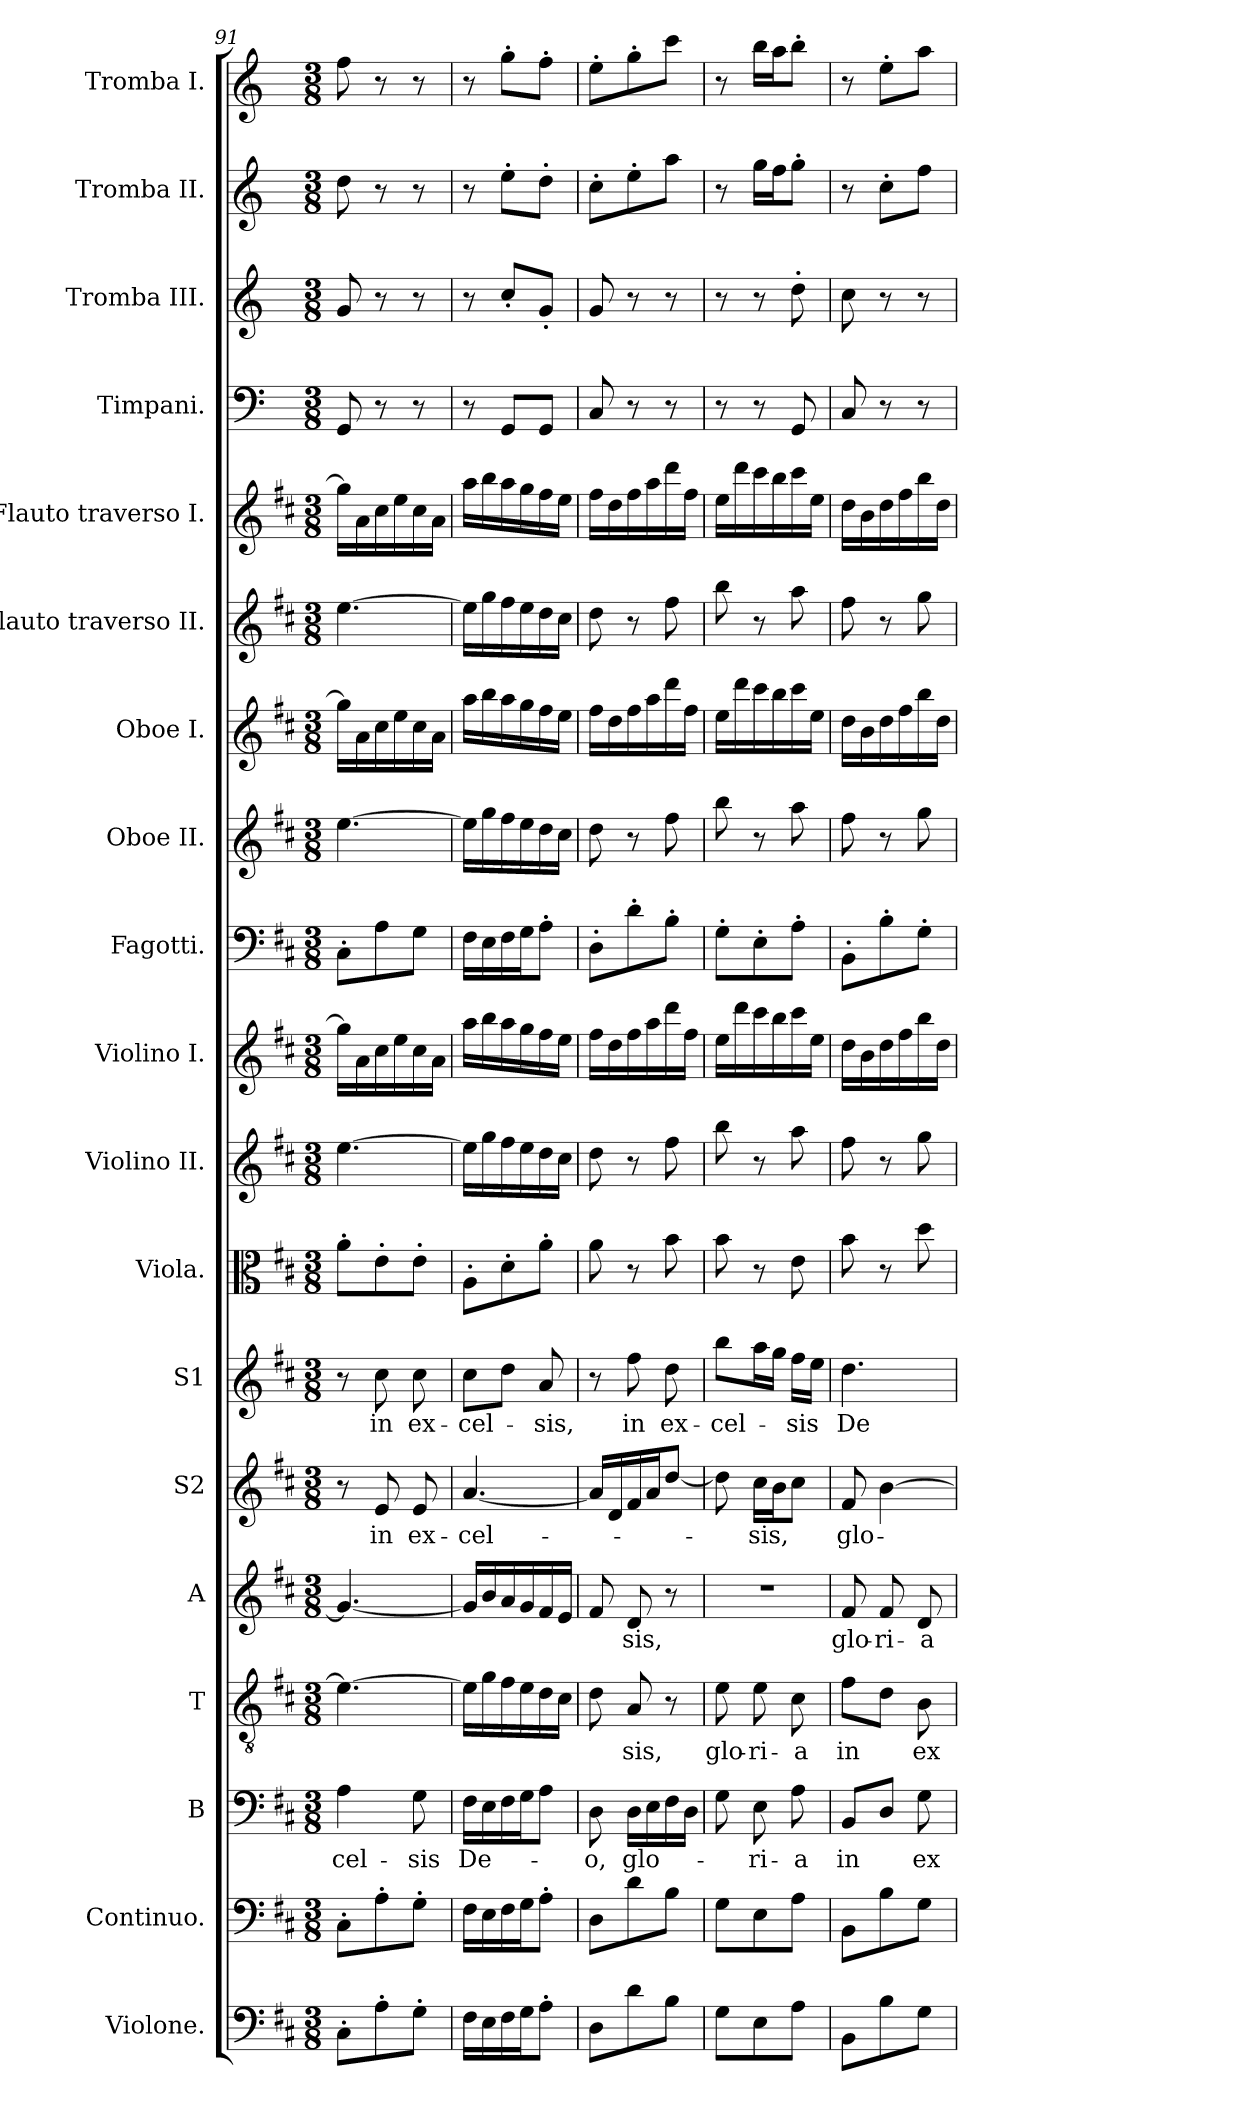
**kern	**kern	**kern	**text	**kern	**text	**kern	**text	**kern	**text	**kern	**text	**kern	**kern	**kern	**kern	**kern	**kern	**kern	**kern	**kern	**kern	**kern	**kern
*part19	*part18	*part17	*part17	*part16	*part16	*part15	*part15	*part14	*part14	*part13	*part13	*part12	*part11	*part10	*part9	*part8	*part7	*part6	*part5	*part4	*part3	*part2	*part1
*staff19	*staff18	*staff17	*staff17	*staff16	*staff16	*staff15	*staff15	*staff14	*staff14	*staff13	*staff13	*staff12	*staff11	*staff10	*staff9	*staff8	*staff7	*staff6	*staff5	*staff4	*staff3	*staff2	*staff1
*I"Violone.	*I"Continuo.	*I"B	*	*I"T	*	*I"A	*	*I"S2	*	*I"S1	*	*I"Viola.	*I"Violino II.	*I"Violino I.	*I"Fagotti.	*I"Oboe II.	*I"Oboe I.	*I"Flauto traverso II.	*I"Flauto traverso I.	*I"Timpani.	*I"Tromba III.	*I"Tromba II.	*I"Tromba I.
*	*	*I'B	*	*I'T	*	*I'A	*	*I'S2	*	*I'S1	*	*	*	*	*	*I'Ob	*I'Ob	*I'Fl	*I'Fl	*I'Timp	*	*	*
*clefF4	*clefF4	*clefF4	*	*clefGv2	*	*clefG2	*	*clefG2	*	*clefG2	*	*clefC3	*clefG2	*clefG2	*clefF4	*clefG2	*clefG2	*clefG2	*clefG2	*clefF4	*clefG2	*clefG2	*clefG2
*ITrd7c12	*	*	*	*	*	*	*	*	*	*	*	*	*	*	*	*	*	*	*	*ITrd-1c-2	*ITrd-1c-2	*ITrd-1c-2	*ITrd-1c-2
*k[f#c#]	*k[f#c#]	*k[f#c#]	*	*k[f#c#]	*	*k[f#c#]	*	*k[f#c#]	*	*k[f#c#]	*	*k[f#c#]	*k[f#c#]	*k[f#c#]	*k[f#c#]	*k[f#c#]	*k[f#c#]	*k[f#c#]	*k[f#c#]	*k[f#c#]	*k[f#c#]	*k[f#c#]	*k[f#c#]
*M3/8	*M3/8	*M3/8	*	*M3/8	*	*M3/8	*	*M3/8	*	*M3/8	*	*M3/8	*M3/8	*M3/8	*M3/8	*M3/8	*M3/8	*M3/8	*M3/8	*M3/8	*M3/8	*M3/8	*M3/8
=91	=91	=91	=91	=91	=91	=91	=91	=91	=91	=91	=91	=91	=91	=91	=91	=91	=91	=91	=91	=91	=91	=91	=91
!	!	!	!LO:LY:b	!	!	!	!	!	!	!	!	!	!	!	!	!	!	!	!	!	!	!	!
8CC#'\L	8C#'\L	4A\	-cel-	4.e\_	.	4.g/_	.	8r	.	8r	.	8a'\L	[4.ee\	16gg\LL]	8C#'\L	[4.ee\	16gg\LL]	[4.ee\	16gg\LL]	8AA/	8a/	8ee\	8gg\
.	.	.	.	.	.	.	.	.	.	.	.	.	.	16a\	.	.	16a\	.	16a\	.	.	.	.
!	!	!	!	!	!	!	!	!	!LO:LY:b	!	!LO:LY:b	!	!	!	!	!	!	!	!	!	!	!	!
8AA'\	8A'\	.	.	.	.	.	.	8e/	in	8cc#\	in	8e'\	.	16cc#\	8A\	.	16cc#\	.	16cc#\	8r	8r	8r	8r
.	.	.	.	.	.	.	.	.	.	.	.	.	.	16ee\	.	.	16ee\	.	16ee\	.	.	.	.
!	!	!	!LO:LY:b	!	!	!	!	!	!LO:LY:b	!	!LO:LY:b	!	!	!	!	!	!	!	!	!	!	!	!
8GG'\J	8G'\J	8G\	-sis	.	.	.	.	8e/	ex-	8cc#\	ex-	8e'\J	.	16cc#\	8G\J	.	16cc#\	.	16cc#\	8r	8r	8r	8r
.	.	.	.	.	.	.	.	.	.	.	.	.	.	16a\JJ	.	.	16a\JJ	.	16a\JJ	.	.	.	.
=92	=92	=92	=92	=92	=92	=92	=92	=92	=92	=92	=92	=92	=92	=92	=92	=92	=92	=92	=92	=92	=92	=92	=92
!	!	!	!LO:LY:b	!	!	!	!	!	!LO:LY:b	!	!LO:LY:b	!	!	!	!	!	!	!	!	!	!	!	!
16FF#\LL	16F#\LL	16F#\LL	De-	16e\LL]	.	16g/LL]	.	[4.a/	-cel-	8cc#\L	-cel-	8A'\L	16ee\LL]	16aa\LL	16F#\LL	16ee\LL]	16aa\LL	16ee\LL]	16aa\LL	8r	8r	8r	8r
16EE\	16E\	16E\	.	16g\	.	16b/	.	.	.	.	.	.	16gg\	16bb\	16E\	16gg\	16bb\	16gg\	16bb\	.	.	.	.
16FF#\	16F#\	16F#\	.	16f#\	.	16a/	.	.	.	8dd\J	.	8d'\	16ff#\	16aa\	16F#\	16ff#\	16aa\	16ff#\	16aa\	8AA/L	8dd'/L	8ff#'\L	8aa'\L
16GG\J	16G\J	16G\J	.	16e\	.	16g/	.	.	.	.	.	.	16ee\	16gg\	16G\J	16ee\	16gg\	16ee\	16gg\	.	.	.	.
!	!	!	!	!	!	!	!	!	!	!	!LO:LY:b	!	!	!	!	!	!	!	!	!	!	!	!
8AA'\J	8A'\J	8A\J	.	16d\	.	16f#/	.	.	.	8a/	-sis,	8a'\J	16dd\	16ff#\	8A'\J	16dd\	16ff#\	16dd\	16ff#\	8AA/J	8a'/J	8ee'\J	8gg'\J
.	.	.	.	16c#\JJ	.	16e/JJ	.	.	.	.	.	.	16cc#\JJ	16ee\JJ	.	16cc#\JJ	16ee\JJ	16cc#\JJ	16ee\JJ	.	.	.	.
=93	=93	=93	=93	=93	=93	=93	=93	=93	=93	=93	=93	=93	=93	=93	=93	=93	=93	=93	=93	=93	=93	=93	=93
!	!	!	!LO:LY:b	!	!	!	!	!	!	!	!	!	!	!	!	!	!	!	!	!	!	!	!
8DD\L	8D\L	8D\	-o,	8d\	.	8f#/	.	16a/LL]	.	8r	.	8a\	8dd\	16ff#\LL	8D'\L	8dd\	16ff#\LL	8dd\	16ff#\LL	8D/	8a/	8dd'\L	8ff#'\L
.	.	.	.	.	.	.	.	16d/	.	.	.	.	.	16dd\	.	.	16dd\	.	16dd\	.	.	.	.
!	!	!	!LO:LY:b	!	!LO:LY:b	!	!LO:LY:b	!	!	!	!LO:LY:b	!	!	!	!	!	!	!	!	!	!	!	!
8D\	8d\	16D\LL	glo-	8A/	sis,	8d/	sis,	16f#/	.	8ff#\	in	8r	8r	16ff#\	8d'\	8r	16ff#\	8r	16ff#\	8r	8r	8ff#'\	8aa'\
.	.	16E\	.	.	.	.	.	16a/J	.	.	.	.	.	16aa\	.	.	16aa\	.	16aa\	.	.	.	.
!	!	!	!	!	!	!	!	!	!	!	!LO:LY:b	!	!	!	!	!	!	!	!	!	!	!	!
8BB\J	8B\J	16F#\	.	8r	.	8r	.	[8dd/J	.	8dd\	ex-	8b\	8ff#\	16ddd\	8B'\J	8ff#\	16ddd\	8ff#\	16ddd\	8r	8r	8bb\J	8ddd\J
.	.	16D\JJ	.	.	.	.	.	.	.	.	.	.	.	16ff#\JJ	.	.	16ff#\JJ	.	16ff#\JJ	.	.	.	.
=94	=94	=94	=94	=94	=94	=94	=94	=94	=94	=94	=94	=94	=94	=94	=94	=94	=94	=94	=94	=94	=94	=94	=94
!	!	!	!	!	!LO:LY:b	!	!	!	!	!	!LO:LY:b	!	!	!	!	!	!	!	!	!	!	!	!
8GG\L	8G\L	8G\	.	8e\	glo-	4.r	.	8dd\]	.	8bb\L	-cel-	8b\	8bb\	16ee\LL	8G'\L	8bb\	16ee\LL	8bb\	16ee\LL	8r	8r	8r	8r
.	.	.	.	.	.	.	.	.	.	.	.	.	.	16ddd\	.	.	16ddd\	.	16ddd\	.	.	.	.
!	!	!	!LO:LY:b	!	!LO:LY:b	!	!	!	!LO:LY:b	!	!	!	!	!	!	!	!	!	!	!	!	!	!
8EE\	8E\	8E\	-ri-	8e\	-ri-	.	.	16cc#\LL	sis,	16aa\L	.	8r	8r	16ccc#\	8E'\	8r	16ccc#\	8r	16ccc#\	8r	8r	16aa\LL	16ccc#\LL
.	.	.	.	.	.	.	.	16b\J	.	16gg\JJ	.	.	.	16bb\	.	.	16bb\	.	16bb\	.	.	16gg\J	16bb\J
!	!	!	!LO:LY:b	!	!LO:LY:b	!	!	!	!	!	!LO:LY:b	!	!	!	!	!	!	!	!	!	!	!	!
8AA\J	8A\J	8A\	-a	8c#\	-a	.	.	8cc#\J	.	16ff#\LL	-sis	8e\	8aa\	16ccc#\	8A'\J	8aa\	16ccc#\	8aa\	16ccc#\	8AA/	8ee'\	8aa'\J	8ccc#'\J
.	.	.	.	.	.	.	.	.	.	16ee\JJ	.	.	.	16ee\JJ	.	.	16ee\JJ	.	16ee\JJ	.	.	.	.
=95	=95	=95	=95	=95	=95	=95	=95	=95	=95	=95	=95	=95	=95	=95	=95	=95	=95	=95	=95	=95	=95	=95	=95
!	!	!	!LO:LY:b	!	!LO:LY:b	!	!LO:LY:b	!	!LO:LY:b	!	!LO:LY:b	!	!	!	!	!	!	!	!	!	!	!	!
8BBB\L	8BB\L	8BB/L	in	8f#\L	in	8f#/	glo-	8f#/	glo-	4.dd\	De-	8b\	8ff#\	16dd\LL	8BB'\L	8ff#\	16dd\LL	8ff#\	16dd\LL	8D/	8dd\	8r	8r
.	.	.	.	.	.	.	.	.	.	.	.	.	.	16b\	.	.	16b\	.	16b\	.	.	.	.
!	!	!	!	!	!	!	!LO:LY:b	!	!	!	!	!	!	!	!	!	!	!	!	!	!	!	!
8BB\	8B\	8D/J	.	8d\J	.	8f#/	-ri-	[4b\	.	.	.	8r	8r	16dd\	8B'\	8r	16dd\	8r	16dd\	8r	8r	8dd'\L	8ff#'\L
.	.	.	.	.	.	.	.	.	.	.	.	.	.	16ff#\	.	.	16ff#\	.	16ff#\	.	.	.	.
!	!	!	!LO:LY:b	!	!LO:LY:b	!	!LO:LY:b	!	!	!	!	!	!	!	!	!	!	!	!	!	!	!	!
8GG\J	8G\J	8G\	ex-	8B\	ex-	8d/	-a	.	.	.	.	8dd\	8gg\	16bb\	8G'\J	8gg\	16bb\	8gg\	16bb\	8r	8r	8gg\J	8bb\J
.	.	.	.	.	.	.	.	.	.	.	.	.	.	16dd\JJ	.	.	16dd\JJ	.	16dd\JJ	.	.	.	.
=	=	=	=	=	=	=	=	=	=	=	=	=	=	=	=	=	=	=	=	=	=	=	=
*-	*-	*-	*-	*-	*-	*-	*-	*-	*-	*-	*-	*-	*-	*-	*-	*-	*-	*-	*-	*-	*-	*-	*-
